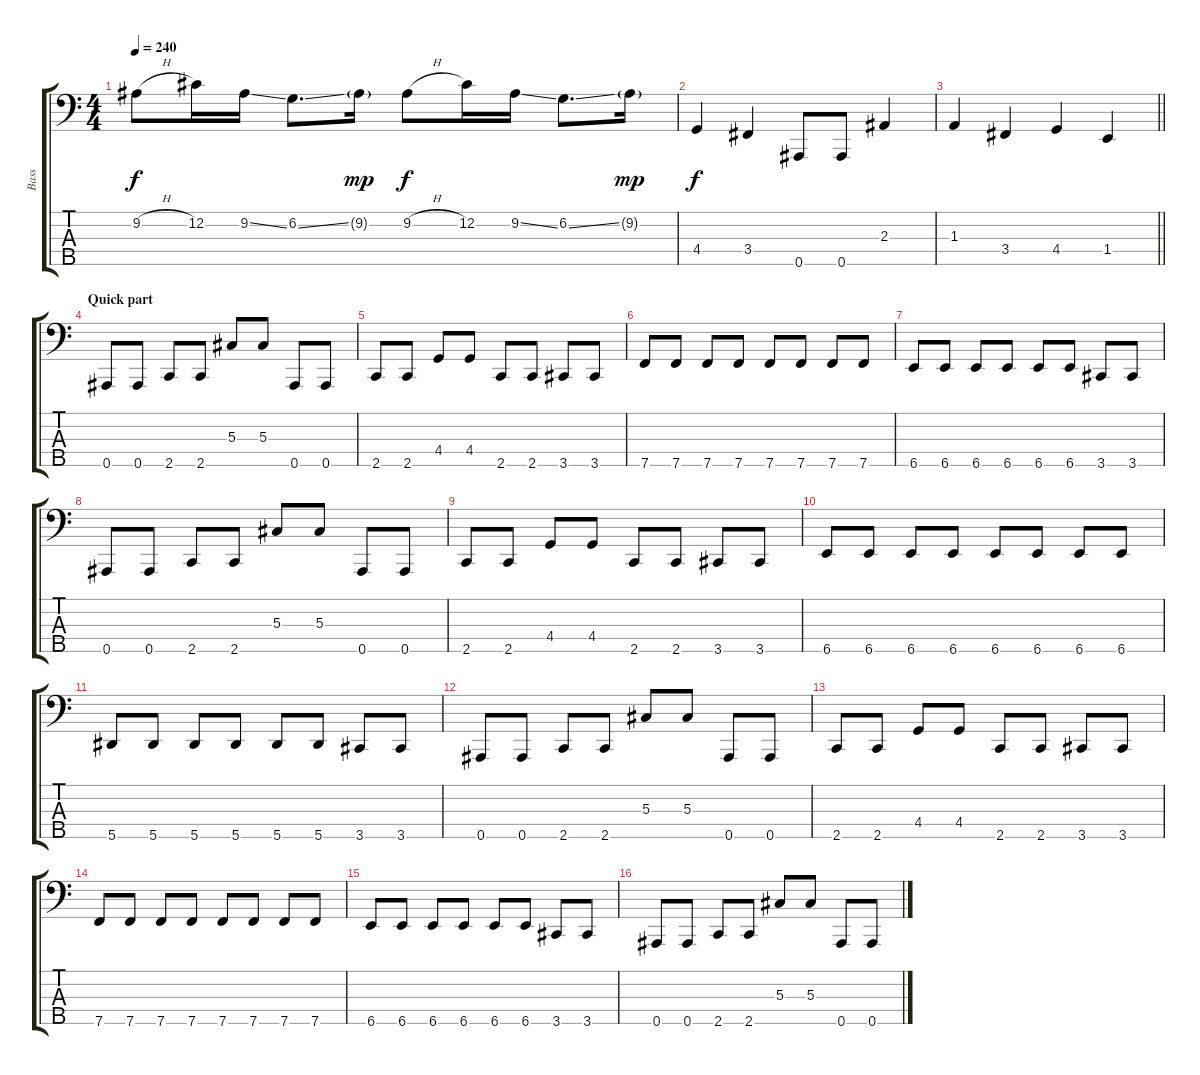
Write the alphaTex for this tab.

\track ("Bass " "Bass ") {instrument electricbassfinger}
\staff {score tabs}
\tuning (Gb2 Db2 Ab1 Eb1 Bb0) {hide}
\ts (4 4)
\tempo 240
\clef f4
\ks c
9.2{h}.8{dy f} 12.2.16 9.2{ss}.16 6.2{ss}.8{d} 9.2{g}.16{dy mp} 9.2{h}.8{dy f} 12.2.16 9.2{ss}.16 6.2{ss}.8{d} 9.2{g}.16{dy mp} |
4.4.4{dy f} 3.4.4 0.5.8 0.5.8 2.3.4 |
\barLineRight lightlight
1.3.4 3.4.4 4.4.4 1.4.4 |
\section ("" "Quick part")
0.5.8 0.5.8 2.5.8 2.5.8 5.3.8 5.3.8 0.5.8 0.5.8 |
2.5.8 2.5.8 4.4.8 4.4.8 2.5.8 2.5.8 3.5.8 3.5.8 |
7.5.8 7.5.8 7.5.8 7.5.8 7.5.8 7.5.8 7.5.8 7.5.8 |
6.5.8 6.5.8 6.5.8 6.5.8 6.5.8 6.5.8 3.5.8 3.5.8 |
0.5.8 0.5.8 2.5.8 2.5.8 5.3.8 5.3.8 0.5.8 0.5.8 |
2.5.8 2.5.8 4.4.8 4.4.8 2.5.8 2.5.8 3.5.8 3.5.8 |
6.5.8 6.5.8 6.5.8 6.5.8 6.5.8 6.5.8 6.5.8 6.5.8 |
5.5.8 5.5.8 5.5.8 5.5.8 5.5.8 5.5.8 3.5.8 3.5.8 |
0.5.8 0.5.8 2.5.8 2.5.8 5.3.8 5.3.8 0.5.8 0.5.8 |
2.5.8 2.5.8 4.4.8 4.4.8 2.5.8 2.5.8 3.5.8 3.5.8 |
7.5.8 7.5.8 7.5.8 7.5.8 7.5.8 7.5.8 7.5.8 7.5.8 |
6.5.8 6.5.8 6.5.8 6.5.8 6.5.8 6.5.8 3.5.8 3.5.8 |
0.5.8 0.5.8 2.5.8 2.5.8 5.3.8 5.3.8 0.5.8 0.5.8
